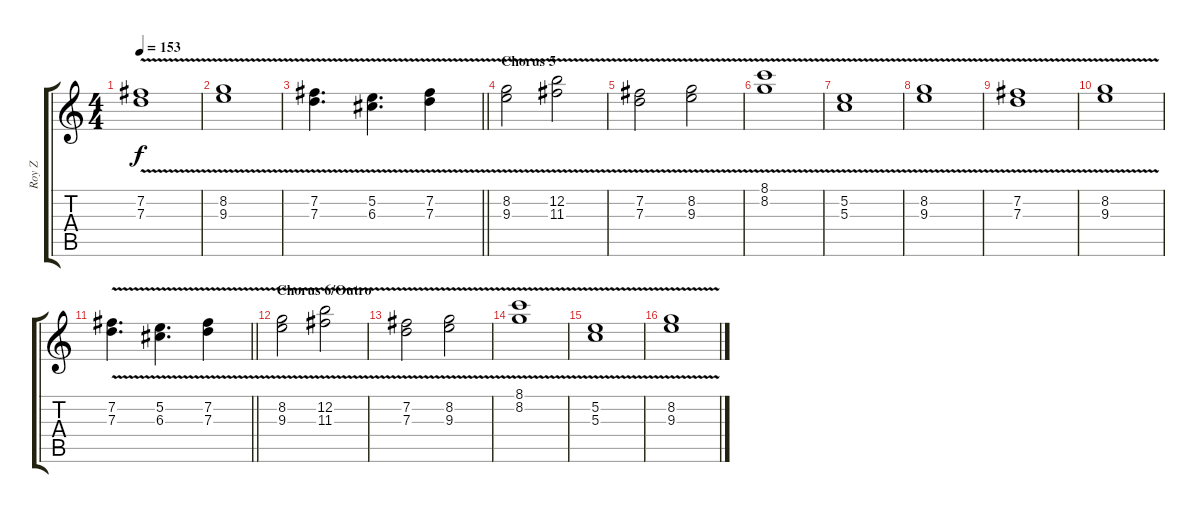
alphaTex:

\track ("Roy Z" "Roy Z") {instrument overdrivenguitar}
\staff {score tabs}
\tuning (E4 B3 G3 D3 A2 E2) {hide}
\ts (4 4)
\tempo 153
\clef g2
\ks c
(7.2 7.3{v}).1{dy f} |
(8.2 9.3{v}).1 |
\barLineRight lightlight
(7.2 7.3{v}).4{d} (5.2 6.3{v}).4{d} (7.2 7.3{v}).4 |
\section ("" "Chorus 5")
(8.2 9.3{v}).2 (12.2 11.3{v}).2 |
(7.2 7.3{v}).2 (8.2 9.3{v}).2 |
(8.1 8.2{v}).1 |
(5.2 5.3{v}).1 |
(8.2 9.3{v}).1 |
(7.2 7.3{v}).1 |
(8.2 9.3{v}).1 |
\barLineRight lightlight
(7.2 7.3{v}).4{d} (5.2 6.3{v}).4{d} (7.2 7.3{v}).4 |
\section ("" "Chorus 6/Outro")
(8.2 9.3{v}).2 (12.2 11.3{v}).2 |
(7.2 7.3{v}).2 (8.2 9.3{v}).2 |
(8.1 8.2{v}).1 |
(5.2 5.3{v}).1 |
(8.2 9.3{v}).1
